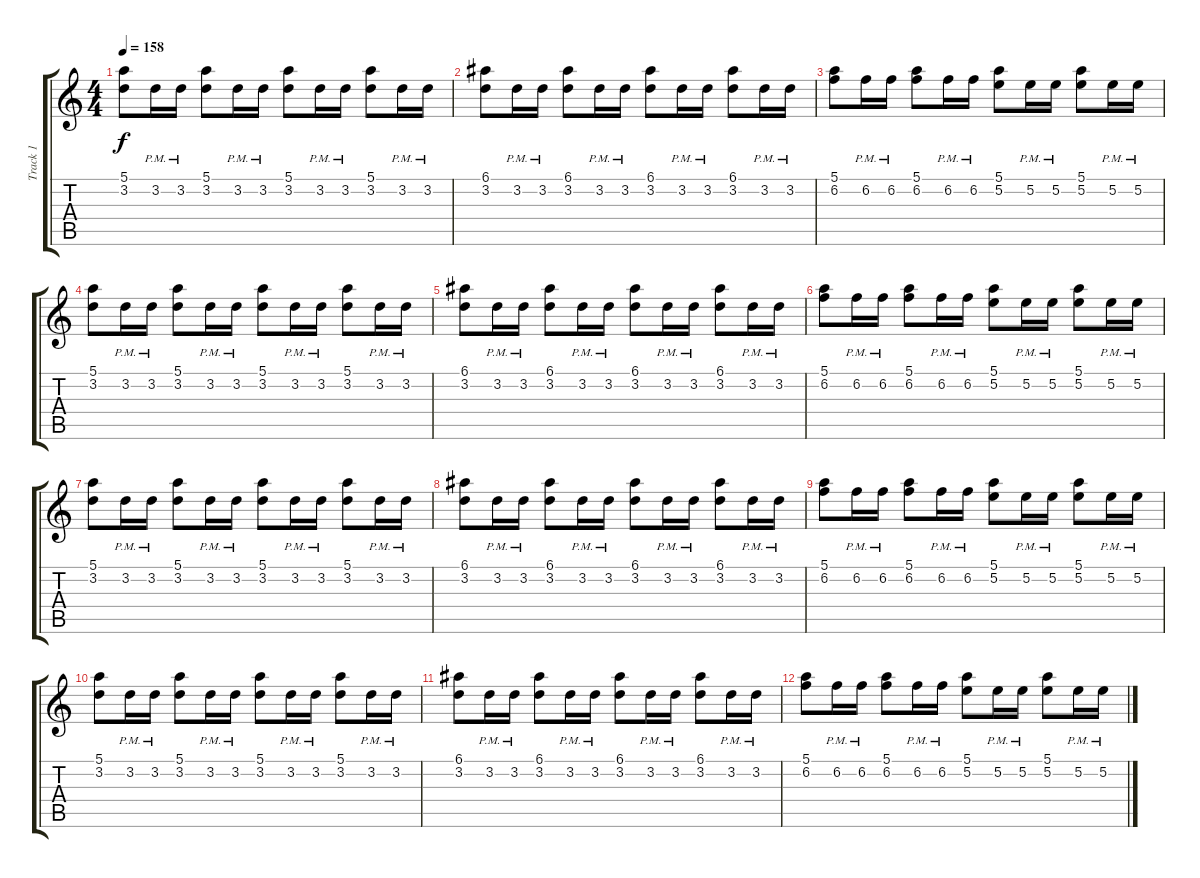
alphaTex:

\track ("Track 1" "Track 1") {instrument distortionguitar}
\staff {score tabs}
\tuning (E4 B3 G3 D3 A2 D2) {hide}
\ts (4 4)
\tempo 158
\clef g2
\ks c
(5.1 3.2).8{dy f instrument acousticguitarsteel} 3.2{pm}.16 3.2{pm}.16 (5.1 3.2).8 3.2{pm}.16 3.2{pm}.16 (5.1 3.2).8 3.2{pm}.16 3.2{pm}.16 (5.1 3.2).8 3.2{pm}.16 3.2{pm}.16 |
(6.1 3.2).8 3.2{pm}.16 3.2{pm}.16 (6.1 3.2).8 3.2{pm}.16 3.2{pm}.16 (6.1 3.2).8 3.2{pm}.16 3.2{pm}.16 (6.1 3.2).8 3.2{pm}.16 3.2{pm}.16 |
(5.1 6.2).8 6.2{pm}.16 6.2{pm}.16 (5.1 6.2).8 6.2{pm}.16 6.2{pm}.16 (5.1 5.2).8 5.2{pm}.16 5.2{pm}.16 (5.1 5.2).8 5.2{pm}.16 5.2{pm}.16 |
(5.1 3.2).8{instrument acousticguitarsteel} 3.2{pm}.16 3.2{pm}.16 (5.1 3.2).8 3.2{pm}.16 3.2{pm}.16 (5.1 3.2).8 3.2{pm}.16 3.2{pm}.16 (5.1 3.2).8 3.2{pm}.16 3.2{pm}.16 |
(6.1 3.2).8 3.2{pm}.16 3.2{pm}.16 (6.1 3.2).8 3.2{pm}.16 3.2{pm}.16 (6.1 3.2).8 3.2{pm}.16 3.2{pm}.16 (6.1 3.2).8 3.2{pm}.16 3.2{pm}.16 |
(5.1 6.2).8 6.2{pm}.16 6.2{pm}.16 (5.1 6.2).8 6.2{pm}.16 6.2{pm}.16 (5.1 5.2).8 5.2{pm}.16 5.2{pm}.16 (5.1 5.2).8 5.2{pm}.16 5.2{pm}.16 |
(5.1 3.2).8{instrument acousticguitarsteel} 3.2{pm}.16 3.2{pm}.16 (5.1 3.2).8 3.2{pm}.16 3.2{pm}.16 (5.1 3.2).8 3.2{pm}.16 3.2{pm}.16 (5.1 3.2).8 3.2{pm}.16 3.2{pm}.16 |
(6.1 3.2).8 3.2{pm}.16 3.2{pm}.16 (6.1 3.2).8 3.2{pm}.16 3.2{pm}.16 (6.1 3.2).8 3.2{pm}.16 3.2{pm}.16 (6.1 3.2).8 3.2{pm}.16 3.2{pm}.16 |
(5.1 6.2).8 6.2{pm}.16 6.2{pm}.16 (5.1 6.2).8 6.2{pm}.16 6.2{pm}.16 (5.1 5.2).8 5.2{pm}.16 5.2{pm}.16 (5.1 5.2).8 5.2{pm}.16 5.2{pm}.16 |
(5.1 3.2).8{instrument acousticguitarsteel} 3.2{pm}.16 3.2{pm}.16 (5.1 3.2).8 3.2{pm}.16 3.2{pm}.16 (5.1 3.2).8 3.2{pm}.16 3.2{pm}.16 (5.1 3.2).8 3.2{pm}.16 3.2{pm}.16 |
(6.1 3.2).8 3.2{pm}.16 3.2{pm}.16 (6.1 3.2).8 3.2{pm}.16 3.2{pm}.16 (6.1 3.2).8 3.2{pm}.16 3.2{pm}.16 (6.1 3.2).8 3.2{pm}.16 3.2{pm}.16 |
(5.1 6.2).8 6.2{pm}.16 6.2{pm}.16 (5.1 6.2).8 6.2{pm}.16 6.2{pm}.16 (5.1 5.2).8 5.2{pm}.16 5.2{pm}.16 (5.1 5.2).8 5.2{pm}.16 5.2{pm}.16
